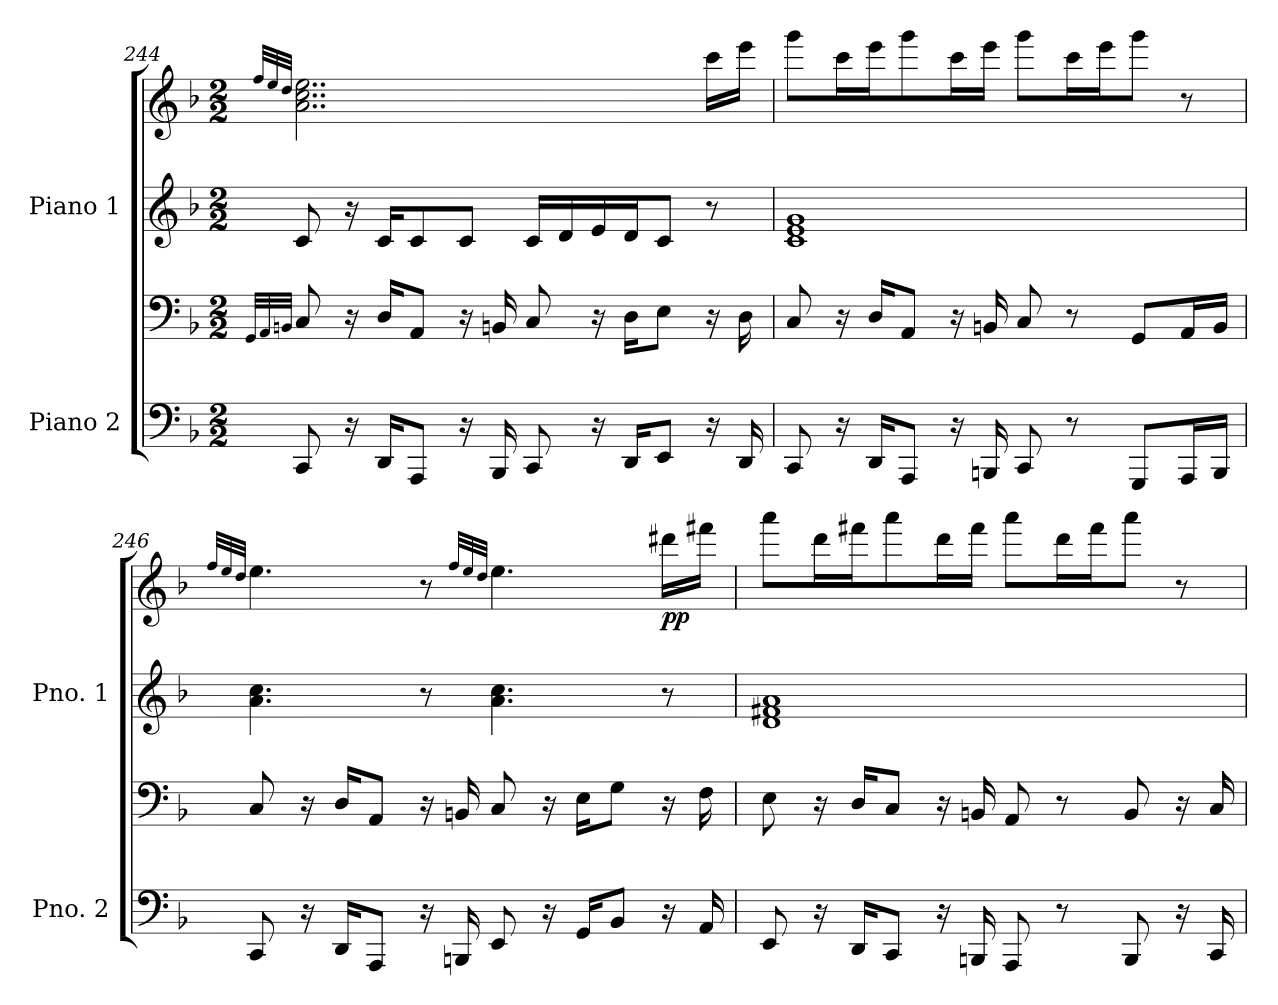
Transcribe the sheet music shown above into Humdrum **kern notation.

**kern	**kern	**kern	**kern	**dynam
*part2	*part2	*part1	*part1	*part1
*staff4	*staff3	*staff2	*staff1	*staff1/2
*I"Piano 2	*	*I"Piano 1	*	*
*I'Pno. 2	*	*I'Pno. 1	*	*
*clefF4	*clefF4	*clefG2	*clefG2	*
*k[b-]	*k[b-]	*k[b-]	*k[b-]	*
*M2/2	*M2/2	*M2/2	*M2/2	*
=244	=244	=244	=244	=244
.	32qGG/LLL	.	32qff/LLL	.
.	32qAA/	.	32qee/	.
.	32qBBn/JJJ	.	32qdd/JJJ	.
8CC/	8C/	8c/	2..a\ 2..cc\ 2..ee\	.
16r	16r	16r	.	.
16DD/KL	16D/KL	16c/KL	.	.
8AAA/J	8AA/J	8c/	.	.
16r	16r	8c/J	.	.
16BBB-/	16BB/	.	.	.
8CC/	8C/	16c/LL	.	.
.	.	16d/	.	.
16r	16r	16e/	.	.
16DD/KL	16D\KL	16d/J	.	.
8EE/J	8E\J	8c/J	.	.
16r	16r	8r	16ccc\LL	.
16DD/	16D\	.	16eee\JJ	.
!!LO:PB:g=z
=245	=245	=245	=245	=245
8CC/	8C/	1c 1e 1g	8ggg\L	.
16r	16r	.	16ccc\L	.
16DD/KL	16D/KL	.	16eee\J	.
8AAA/J	8AA/J	.	8ggg\	.
16r	16r	.	16ccc\L	.
16BBBn/	16BBn/	.	16eee\JJ	.
8CC/	8C/	.	8ggg\L	.
8r	8r	.	16ccc\L	.
.	.	.	16eee\J	.
8GGG/L	8GG/L	.	8ggg\J	.
16AAA/L	16AA/L	.	8r	.
16BBB/JJ	16BB/JJ	.	.	.
=246	=246	=246	=246	=246
.	.	.	32qff/LLL	.
.	.	.	32qee/	.
.	.	.	32qdd/JJJ	.
8CC/	8C/	4.a\ 4.cc\	4.ee\	.
16r	16r	.	.	.
16DD/KL	16D/KL	.	.	.
8AAA/J	8AA/J	.	.	.
16r	16r	8r	8r	.
16BBBn/	16BBn/	.	.	.
.	.	.	32qff/LLL	.
.	.	.	32qee/	.
.	.	.	32qdd/JJJ	.
8EE/	8C/	4.a\ 4.cc\	4.ee\	.
16r	16r	.	.	.
16GG/KL	16E\KL	.	.	.
8BB-/J	8G\J	.	.	.
!	!	!	!	!LO:DY:b
16r	16r	8r	16ddd#X\LL	pp
16AA/	16F\	.	16fff#X\JJ	.
!!LO:LB:g=z
=247	=247	=247	=247	=247
8EE/	8E\	1d 1f#X 1a	8aaa\L	.
16r	16r	.	16ddd\L	.
16DD/KL	16D/KL	.	16fff#X\J	.
8CC/J	8C/J	.	8aaa\	.
16r	16r	.	16ddd\L	.
16BBBn/	16BBn/	.	16fff#\JJ	.
8AAA/	8AA/	.	8aaa\L	.
8r	8r	.	16ddd\L	.
.	.	.	16fff#\J	.
8BBB/	8BB/	.	8aaa\J	.
16r	16r	.	8r	.
16CC/	16C/	.	.	.
=	=	=	=	=
*-	*-	*-	*-	*-
